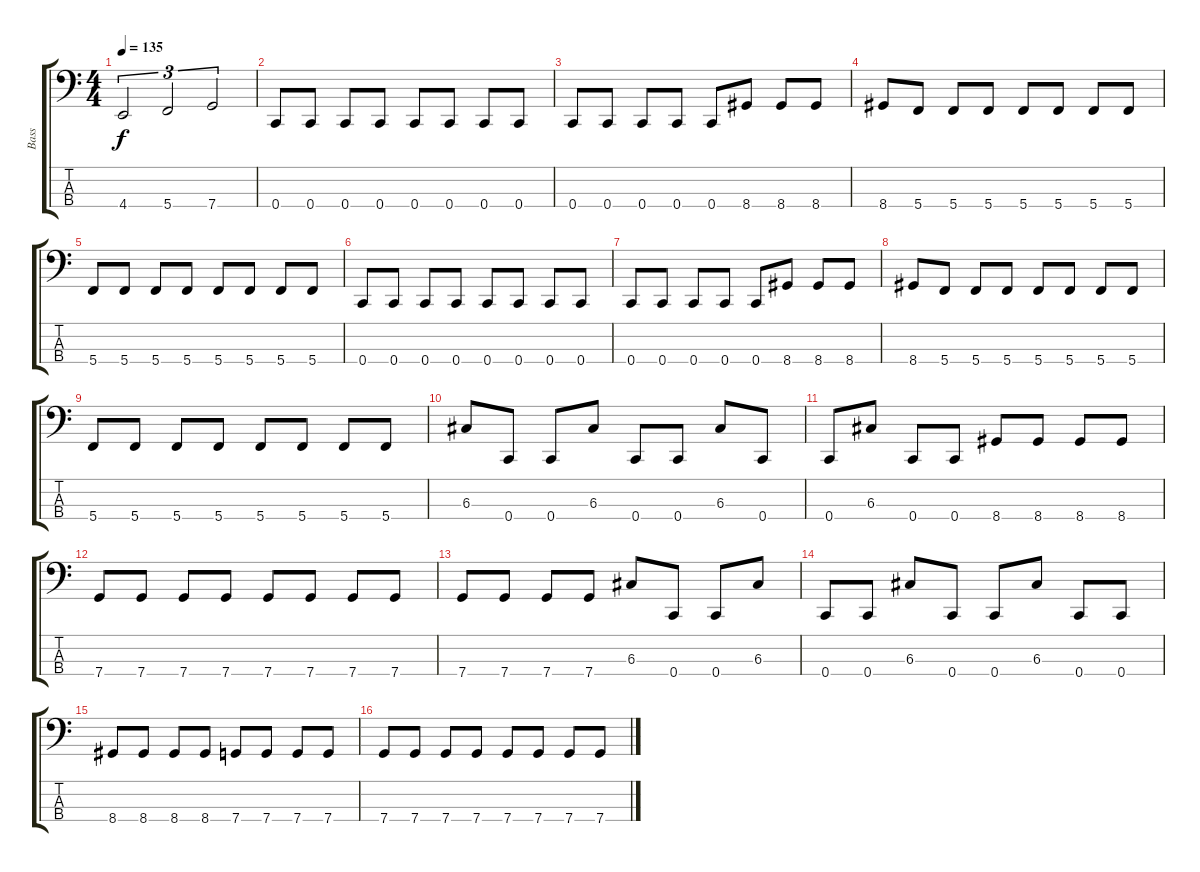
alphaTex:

\track ("Bass" "Bass") {instrument electricbasspick}
\staff {score tabs}
\tuning (F2 C2 G1 C1) {hide}
\ts (4 4)
\tempo 135
\clef f4
\ks c
4.4.2{tu (3 2) dy f} 5.4.2{tu (3 2)} 7.4.2{tu (3 2)} |
0.4.8 0.4.8 0.4.8 0.4.8 0.4.8 0.4.8 0.4.8 0.4.8 |
0.4.8 0.4.8 0.4.8 0.4.8 0.4.8 8.4.8 8.4.8 8.4.8 |
8.4.8 5.4.8 5.4.8 5.4.8 5.4.8 5.4.8 5.4.8 5.4.8 |
5.4.8 5.4.8 5.4.8 5.4.8 5.4.8 5.4.8 5.4.8 5.4.8 |
0.4.8 0.4.8 0.4.8 0.4.8 0.4.8 0.4.8 0.4.8 0.4.8 |
0.4.8 0.4.8 0.4.8 0.4.8 0.4.8 8.4.8 8.4.8 8.4.8 |
8.4.8 5.4.8 5.4.8 5.4.8 5.4.8 5.4.8 5.4.8 5.4.8 |
5.4.8 5.4.8 5.4.8 5.4.8 5.4.8 5.4.8 5.4.8 5.4.8 |
6.3.8 0.4.8 0.4.8 6.3.8 0.4.8 0.4.8 6.3.8 0.4.8 |
0.4.8 6.3.8 0.4.8 0.4.8 8.4.8 8.4.8 8.4.8 8.4.8 |
7.4.8 7.4.8 7.4.8 7.4.8 7.4.8 7.4.8 7.4.8 7.4.8 |
7.4.8 7.4.8 7.4.8 7.4.8 6.3.8 0.4.8 0.4.8 6.3.8 |
0.4.8 0.4.8 6.3.8 0.4.8 0.4.8 6.3.8 0.4.8 0.4.8 |
8.4.8 8.4.8 8.4.8 8.4.8 7.4.8 7.4.8 7.4.8 7.4.8 |
7.4.8 7.4.8 7.4.8 7.4.8 7.4.8 7.4.8 7.4.8 7.4.8
